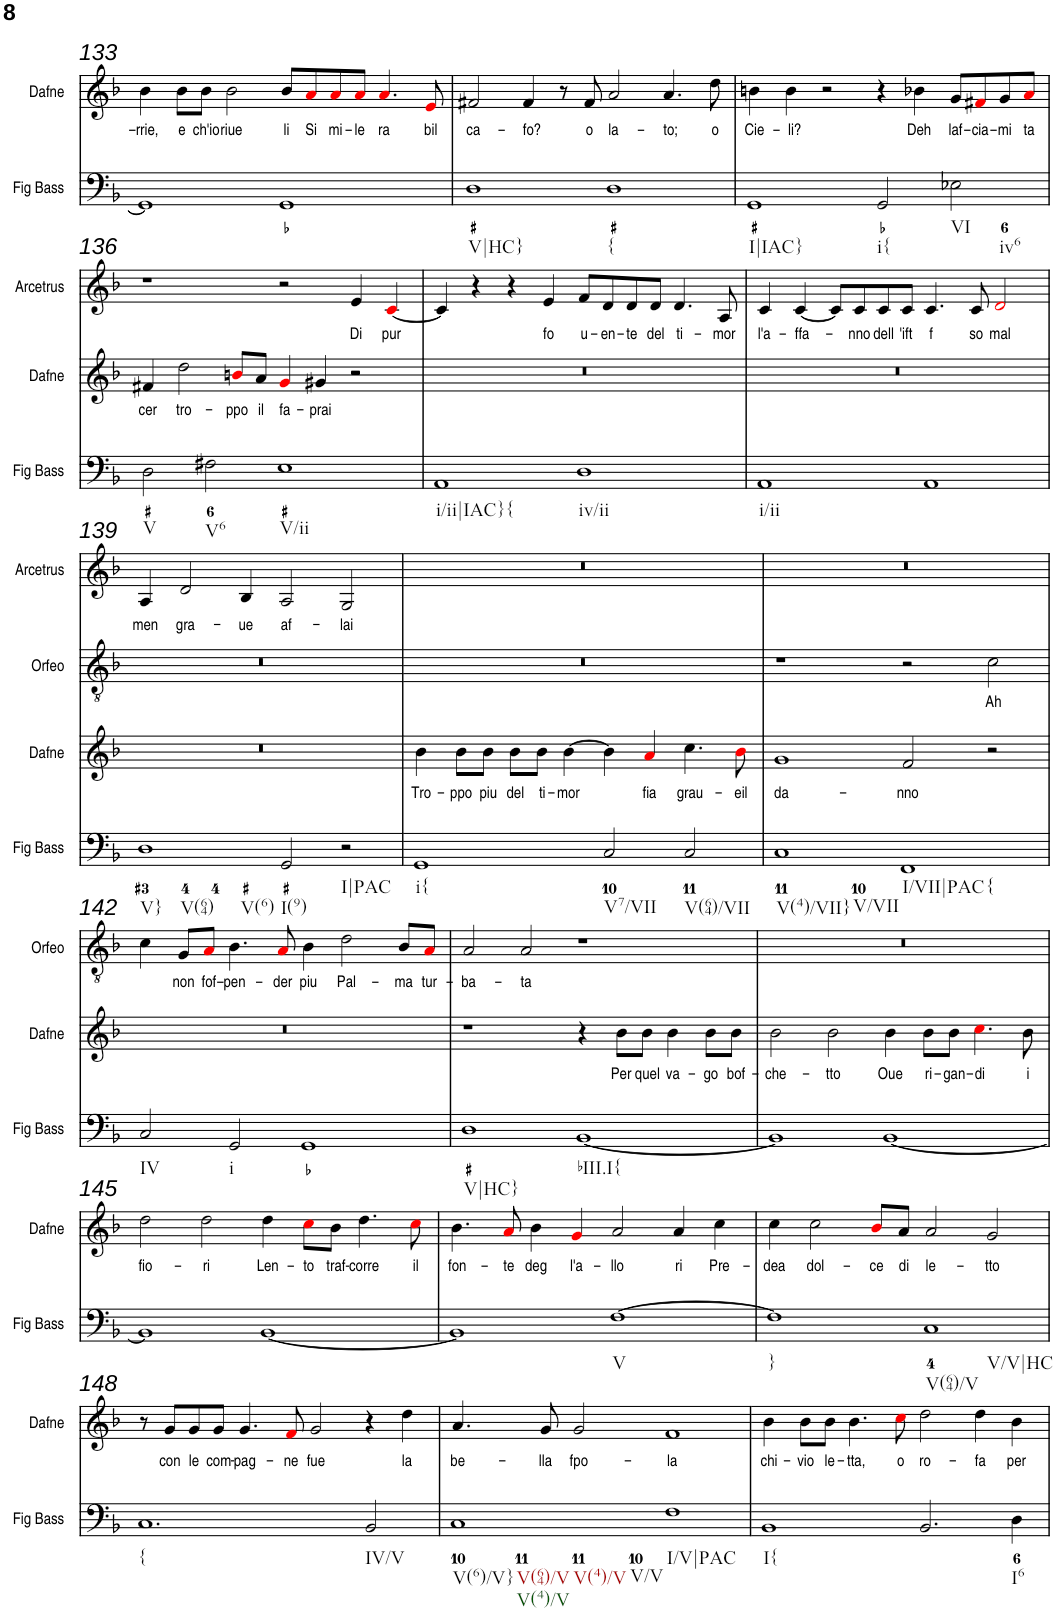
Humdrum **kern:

**kern	**kern	**text	**kern	**text	**kern	**text
*part4	*part3	*part3	*part2	*part2	*part1	*part1
*staff4	*staff3	*staff3	*staff2	*staff2	*staff1	*staff1
*I"Fig Bass	*I"Dafne	*	*I"Orfeo	*	*I"Arcetrus	*
*I'Fig Bass	*I'Dafne	*	*I'Orfeo	*	*I'Arcetrus	*
!!LO:PB:g=z
*clefF4	*clefG2	*	*clefGv2	*	*clefG2	*
*k[b-]	*k[b-]	*	*k[b-]	*	*k[b-]	*
*M4/2	*M4/2	*	*M4/2	*	*M4/2	*
=133	=133	=133	=133	=133	=133	=133
!	!	!LO:LY:b	!	!	!	!
1GG]	4b-\	-rrie,	0r	.	0r	.
!	!	!LO:LY:b	!	!	!	!
.	8b-\L	e	.	.	.	.
!	!	!LO:LY:b	!	!	!	!
.	8b-\J	ch'io	.	.	.	.
!	!	!LO:LY:b	!	!	!	!
.	2b-\	riue	.	.	.	.
!	!	!LO:LY:b	!	!	!	!
1GG	8b-/L	li	.	.	.	.
!	!	!LO:LY:b	!	!	!	!
.	8ai/	Si	.	.	.	.
!	!	!LO:LY:b	!	!	!	!
.	8ai/	mi-	.	.	.	.
!	!	!LO:LY:b	!	!	!	!
.	8ai/J	-le	.	.	.	.
!	!	!LO:LY:b	!	!	!	!
.	4.ai/	ra	.	.	.	.
!	!	!LO:LY:b	!	!	!	!
.	8ei/	bil	.	.	.	.
=134	=134	=134	=134	=134	=134	=134
!LO:TX:b:t=V|HC}	!	!	!	!	!	!
!	!	!LO:LY:b	!	!	!	!
1D	2f#X/	ca-	0r	.	0r	.
!	!	!LO:LY:b	!	!	!	!
.	4f#/	-fo?	.	.	.	.
.	8r	.	.	.	.	.
!	!	!LO:LY:b	!	!	!	!
.	8f#/	o	.	.	.	.
!LO:TX:b:t={	!	!	!	!	!	!
!	!	!LO:LY:b	!	!	!	!
1D	2a/	la-	.	.	.	.
!	!	!LO:LY:b	!	!	!	!
.	4.a/	-to;	.	.	.	.
!	!	!LO:LY:b	!	!	!	!
.	8dd\	o	.	.	.	.
=135	=135	=135	=135	=135	=135	=135
!LO:TX:b:t=I|IAC}	!	!	!	!	!	!
!	!	!LO:LY:b	!	!	!	!
1GG	4bn\	Cie-	0r	.	0r	.
!	!	!LO:LY:b	!	!	!	!
.	4b\	-li?	.	.	.	.
.	2r	.	.	.	.	.
!LO:TX:b:t=i{	!	!	!	!	!	!
2GG/	4r	.	.	.	.	.
!	!	!LO:LY:b	!	!	!	!
.	4b-X\	Deh	.	.	.	.
!LO:TX:b:t=VI	!	!	!	!	!	!
!LO:TX:b:t=iv6	!	!	!	!	!	!
!	!	!LO:LY:b	!	!	!	!
2E-X\	8g/L	laf-	.	.	.	.
!	!	!LO:LY:b	!	!	!	!
.	8f#Xi/	-cia-	.	.	.	.
!	!	!LO:LY:b	!	!	!	!
.	8g/	-mi	.	.	.	.
!	!	!LO:LY:b	!	!	!	!
.	8ai/J	ta	.	.	.	.
!!LO:LB:g=z
=136	=136	=136	=136	=136	=136	=136
!LO:TX:b:t=V	!	!	!	!	!	!
!	!	!LO:LY:b	!	!	!	!
2D\	4f#X/	cer	0r	.	1r	.
!	!	!LO:LY:b	!	!	!	!
.	2dd\	tro-	.	.	.	.
!LO:TX:b:t=V6	!	!	!	!	!	!
2F#X\	.	.	.	.	.	.
!	!	!LO:LY:b	!	!	!	!
.	8bni/L	-ppo	.	.	.	.
!	!	!LO:LY:b	!	!	!	!
.	8a/J	il	.	.	.	.
!LO:TX:b:t=V/ii	!	!	!	!	!	!
!	!	!LO:LY:b	!	!	!	!
1E	4gi/	fa-	.	.	2r	.
!	!	!LO:LY:b	!	!	!	!
.	4g#X/	-prai	.	.	.	.
!	!	!	!	!	!	!LO:LY:b
.	2r	.	.	.	4e/	Di
!	!	!	!	!	!	!LO:LY:b
.	.	.	.	.	[4ci/	pur
=137	=137	=137	=137	=137	=137	=137
!LO:TX:b:t=i/ii|IAC}{	!	!	!	!	!	!
1AA	0r	.	0r	.	4c/]	.
.	.	.	.	.	4r	.
.	.	.	.	.	4r	.
!	!	!	!	!	!	!LO:LY:b
.	.	.	.	.	4e/	fo
!LO:TX:b:t=iv/ii	!	!	!	!	!	!
!	!	!	!	!	!	!LO:LY:b
1D	.	.	.	.	8f/L	u-
!	!	!	!	!	!	!LO:LY:b
.	.	.	.	.	8d/	-en-
!	!	!	!	!	!	!LO:LY:b
.	.	.	.	.	8d/	-te
!	!	!	!	!	!	!LO:LY:b
.	.	.	.	.	8d/J	del
!	!	!	!	!	!	!LO:LY:b
.	.	.	.	.	4.d/	ti-
!	!	!	!	!	!	!LO:LY:b
.	.	.	.	.	8A/	-mor
=138	=138	=138	=138	=138	=138	=138
!LO:TX:b:t=i/ii	!	!	!	!	!	!
!	!	!	!	!	!	!LO:LY:b
1AA	0r	.	0r	.	4c/	l'a-
!	!	!	!	!	!	!LO:LY:b
.	.	.	.	.	[4c/	-ffa-
.	.	.	.	.	8c/L]	.
!	!	!	!	!	!	!LO:LY:b
.	.	.	.	.	8c/	-nno
!	!	!	!	!	!	!LO:LY:b
.	.	.	.	.	8c/	dell
!	!	!	!	!	!	!LO:LY:b
.	.	.	.	.	8c/J	'ift
!	!	!	!	!	!	!LO:LY:b
1AA	.	.	.	.	4.c/	f
!	!	!	!	!	!	!LO:LY:b
.	.	.	.	.	8c/	so
!	!	!	!	!	!	!LO:LY:b
.	.	.	.	.	2di/	mal
!!LO:LB:g=z
=139	=139	=139	=139	=139	=139	=139
!LO:TX:b:t=V}	!	!	!	!	!	!
!LO:TX:b:t=V(64)	!	!	!	!	!	!
!LO:TX:b:t=V(6)	!	!	!	!	!	!
!	!	!	!	!	!	!LO:LY:b
1D	0r	.	0r	.	4A/	men
!	!	!	!	!	!	!LO:LY:b
.	.	.	.	.	2d/	gra-
!	!	!	!	!	!	!LO:LY:b
.	.	.	.	.	4B-/	-ue
!LO:TX:b:t=I(9)	!	!	!	!	!	!
!	!	!	!	!	!	!LO:LY:b
2GG/	.	.	.	.	2A/	af-
!LO:TX:b:t=I|PAC	!	!	!	!	!	!
!	!	!	!	!	!	!LO:LY:b
2r	.	.	.	.	2G/	-lai
=140	=140	=140	=140	=140	=140	=140
!LO:TX:b:t=i{	!	!	!	!	!	!
!	!	!LO:LY:b	!	!	!	!
1GG	4b-\	Tro-	0r	.	0r	.
!	!	!LO:LY:b	!	!	!	!
.	8b-\L	-ppo	.	.	.	.
!	!	!LO:LY:b	!	!	!	!
.	8b-\J	piu	.	.	.	.
!	!	!LO:LY:b	!	!	!	!
.	8b-\L	del	.	.	.	.
!	!	!LO:LY:b	!	!	!	!
.	8b-\J	ti-	.	.	.	.
!	!	!LO:LY:b	!	!	!	!
.	[4b-\	-mor	.	.	.	.
!LO:TX:b:t=V7/VII	!	!	!	!	!	!
2C/	4b-\]	.	.	.	.	.
!	!	!LO:LY:b	!	!	!	!
.	4ai/	fia	.	.	.	.
!LO:TX:b:t=V(64)/VII	!	!	!	!	!	!
!	!	!LO:LY:b	!	!	!	!
2C/	4.cc\	grau-	.	.	.	.
!	!	!LO:LY:b	!	!	!	!
.	8b-i\	-eil	.	.	.	.
=141	=141	=141	=141	=141	=141	=141
!LO:TX:b:t=V(4)/VII}	!	!	!	!	!	!
!LO:TX:b:t=V/VII	!	!	!	!	!	!
!	!	!LO:LY:b	!	!	!	!
1C	1g	da-	1r	.	0r	.
!LO:TX:b:t=I/VII|PAC	!	!	!	!	!	!
!LO:TX:b:t={	!	!	!	!	!	!
!	!	!LO:LY:b	!	!	!	!
1FF	2f/	-nno	2r	.	.	.
!	!	!	!	!LO:LY:b	!	!
.	2r	.	2c\	Ah	.	.
!!LO:LB:g=z
=142	=142	=142	=142	=142	=142	=142
!LO:TX:b:t=IV	!	!	!	!	!	!
2C/	0r	.	4c\	.	0r	.
!	!	!	!	!LO:LY:b	!	!
.	.	.	8G/L	non	.	.
!	!	!	!	!LO:LY:b	!	!
.	.	.	8Ai/J	fof-	.	.
!LO:TX:b:t=i	!	!	!	!	!	!
!	!	!	!	!LO:LY:b	!	!
2GG/	.	.	4.B-\	-pen-	.	.
!	!	!	!	!LO:LY:b	!	!
.	.	.	8Ai/	-der	.	.
!	!	!	!	!LO:LY:b	!	!
1GG	.	.	4B-\	piu	.	.
!	!	!	!	!LO:LY:b	!	!
.	.	.	2d\	Pal-	.	.
!	!	!	!	!LO:LY:b	!	!
.	.	.	8B-/L	-ma	.	.
!	!	!	!	!LO:LY:b	!	!
.	.	.	8Ai/J	tur-	.	.
=143	=143	=143	=143	=143	=143	=143
!LO:TX:b:t=V|HC}	!	!	!	!	!	!
!	!	!	!	!LO:LY:b	!	!
1D	1r	.	2A/	-ba-	0r	.
!	!	!	!	!LO:LY:b	!	!
.	.	.	2A/	-ta	.	.
!LO:TX:b:t=bIII.I{	!	!	!	!	!	!
[1BB-	4r	.	1r	.	.	.
!	!	!LO:LY:b	!	!	!	!
.	8b-\L	Per	.	.	.	.
!	!	!LO:LY:b	!	!	!	!
.	8b-\J	quel	.	.	.	.
!	!	!LO:LY:b	!	!	!	!
.	4b-\	va-	.	.	.	.
!	!	!LO:LY:b	!	!	!	!
.	8b-\L	-go	.	.	.	.
!	!	!LO:LY:b	!	!	!	!
.	8b-\J	bof-	.	.	.	.
=144	=144	=144	=144	=144	=144	=144
!	!	!LO:LY:b	!	!	!	!
1BB-]	2b-\	-che-	0r	.	0r	.
!	!	!LO:LY:b	!	!	!	!
.	2b-\	-tto	.	.	.	.
!	!	!LO:LY:b	!	!	!	!
[1BB-	4b-\	Oue	.	.	.	.
!	!	!LO:LY:b	!	!	!	!
.	8b-\L	ri-	.	.	.	.
!	!	!LO:LY:b	!	!	!	!
.	8b-\J	-gan-	.	.	.	.
!	!	!LO:LY:b	!	!	!	!
.	4.cci\	-di	.	.	.	.
!	!	!LO:LY:b	!	!	!	!
.	8b-\	i	.	.	.	.
!!LO:LB:g=z
=145	=145	=145	=145	=145	=145	=145
!	!	!LO:LY:b	!	!	!	!
1BB-]	2dd\	fio-	0r	.	0r	.
!	!	!LO:LY:b	!	!	!	!
.	2dd\	-ri	.	.	.	.
!	!	!LO:LY:b	!	!	!	!
[1BB-	4dd\	Len-	.	.	.	.
!	!	!LO:LY:b	!	!	!	!
.	8cci\L	-to	.	.	.	.
!	!	!LO:LY:b	!	!	!	!
.	8b-\J	traf-	.	.	.	.
!	!	!LO:LY:b	!	!	!	!
.	4.dd\	-corre	.	.	.	.
!	!	!LO:LY:b	!	!	!	!
.	8cci\	il	.	.	.	.
=146	=146	=146	=146	=146	=146	=146
!	!	!LO:LY:b	!	!	!	!
1BB-]	4.b-\	fon-	0r	.	0r	.
!	!	!LO:LY:b	!	!	!	!
.	8ai/	-te	.	.	.	.
!	!	!LO:LY:b	!	!	!	!
.	4b-\	deg	.	.	.	.
!	!	!LO:LY:b	!	!	!	!
.	4gi/	l'a-	.	.	.	.
!LO:TX:b:t=V	!	!	!	!	!	!
!	!	!LO:LY:b	!	!	!	!
[1F	2a/	-llo	.	.	.	.
!	!	!LO:LY:b	!	!	!	!
.	4a/	ri	.	.	.	.
!	!	!LO:LY:b	!	!	!	!
.	4cc\	Pre-	.	.	.	.
=147	=147	=147	=147	=147	=147	=147
!LO:TX:b:t=}	!	!	!	!	!	!
!	!	!LO:LY:b	!	!	!	!
1F]	4cc\	-dea	0r	.	0r	.
!	!	!LO:LY:b	!	!	!	!
.	2cc\	dol-	.	.	.	.
!	!	!LO:LY:b	!	!	!	!
.	8b-i/L	-ce	.	.	.	.
!	!	!LO:LY:b	!	!	!	!
.	8a/J	di	.	.	.	.
!LO:TX:b:t=V(64)/V	!	!	!	!	!	!
!LO:TX:b:t=V/V|HC	!	!	!	!	!	!
!	!	!LO:LY:b	!	!	!	!
1C	2a/	le-	.	.	.	.
!	!	!LO:LY:b	!	!	!	!
.	2g/	-tto	.	.	.	.
!!LO:LB:g=z
=148	=148	=148	=148	=148	=148	=148
!LO:TX:b:t={	!	!	!	!	!	!
1.C	8r	.	0r	.	0r	.
!	!	!LO:LY:b	!	!	!	!
.	8g/L	con	.	.	.	.
!	!	!LO:LY:b	!	!	!	!
.	8g/	le	.	.	.	.
!	!	!LO:LY:b	!	!	!	!
.	8g/J	com-	.	.	.	.
!	!	!LO:LY:b	!	!	!	!
.	4.g/	-pag-	.	.	.	.
!	!	!LO:LY:b	!	!	!	!
.	8fi/	-ne	.	.	.	.
!	!	!LO:LY:b	!	!	!	!
.	2g/	fue	.	.	.	.
!LO:TX:b:t=IV/V	!	!	!	!	!	!
2BB-/	4r	.	.	.	.	.
!	!	!LO:LY:b	!	!	!	!
.	4dd\	la	.	.	.	.
=149	=149	=149	=149	=149	=149	=149
!LO:TX:b:t=V(6)/V}	!	!	!	!	!	!
!LO:TX:b:t=V(64)/V	!	!	!	!	!	!
!LO:TX:b:t=V(4)/V	!	!	!	!	!	!
!LO:TX:b:t=V(4)/V	!	!	!	!	!	!
!LO:TX:b:t=V/V	!	!	!	!	!	!
!	!	!LO:LY:b	!	!	!	!
1C	4.a/	be-	0r	.	0r	.
!	!	!LO:LY:b	!	!	!	!
.	8g/	-lla	.	.	.	.
!	!	!LO:LY:b	!	!	!	!
.	2g/	fpo-	.	.	.	.
!LO:TX:b:t=I/V|PAC	!	!	!	!	!	!
!	!	!LO:LY:b	!	!	!	!
1F	1f	-la	.	.	.	.
=150	=150	=150	=150	=150	=150	=150
!LO:TX:b:t=I{	!	!	!	!	!	!
!	!	!LO:LY:b	!	!	!	!
1BB-	4b-\	chi-	0r	.	0r	.
!	!	!LO:LY:b	!	!	!	!
.	8b-\L	-vio	.	.	.	.
!	!	!LO:LY:b	!	!	!	!
.	8b-\J	le-	.	.	.	.
!	!	!LO:LY:b	!	!	!	!
.	4.b-\	-tta,	.	.	.	.
!	!	!LO:LY:b	!	!	!	!
.	8cci\	o	.	.	.	.
!	!	!LO:LY:b	!	!	!	!
2.BB-/	2dd\	ro-	.	.	.	.
!	!	!LO:LY:b	!	!	!	!
.	4dd\	-fa	.	.	.	.
!LO:TX:b:t=I6	!	!	!	!	!	!
!	!	!LO:LY:b	!	!	!	!
4D\	4b-\	per	.	.	.	.
=	=	=	=	=	=	=
*-	*-	*-	*-	*-	*-	*-
